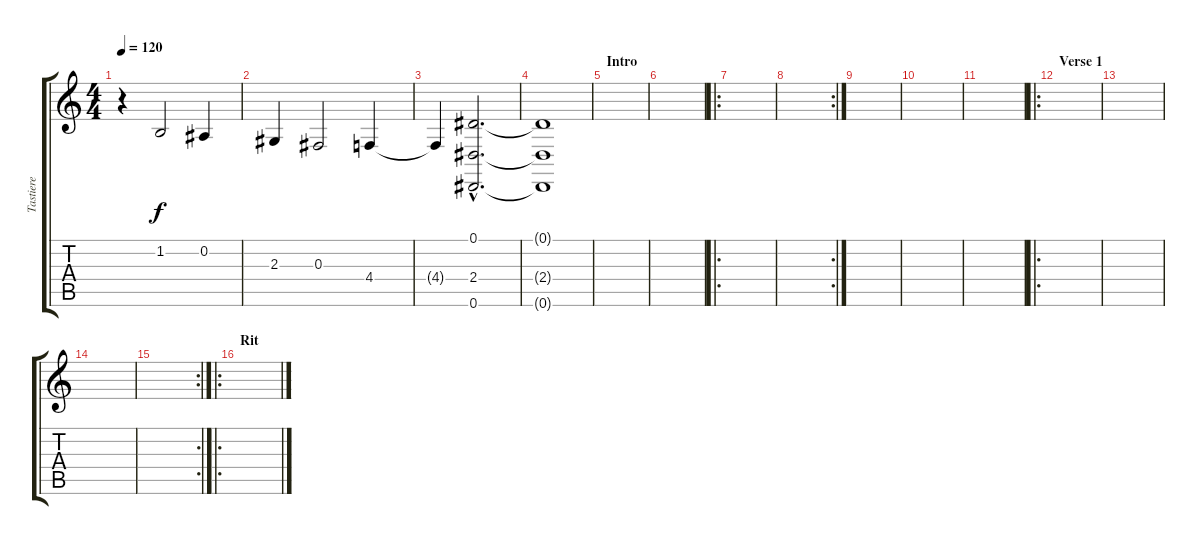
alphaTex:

\track ("Tastiere" "Tastiere") {instrument choiraahs}
\staff {score tabs}
\tuning (Eb4 Bb3 Gb3 Db3 Ab2 Eb2) {hide}
\ts (4 4)
\tempo 120
\clef g2
\ks c
r.4{dy f} 1.2.2 0.2.4 |
2.3.4 0.3.2 4.4.4 |
4.4{t}.4 (0.1{hac} 2.4{hac} 0.6{hac}).2{d} |
(0.1{t} 2.4{t} 0.6{t}).1 |
\section ("" "Intro")
|
|
\ro
|
\rc 2
|
|
|
|
\ro
\section ("" "Verse 1")
|
|
|
\rc 2
|
\ro
\section ("" "Rit")
